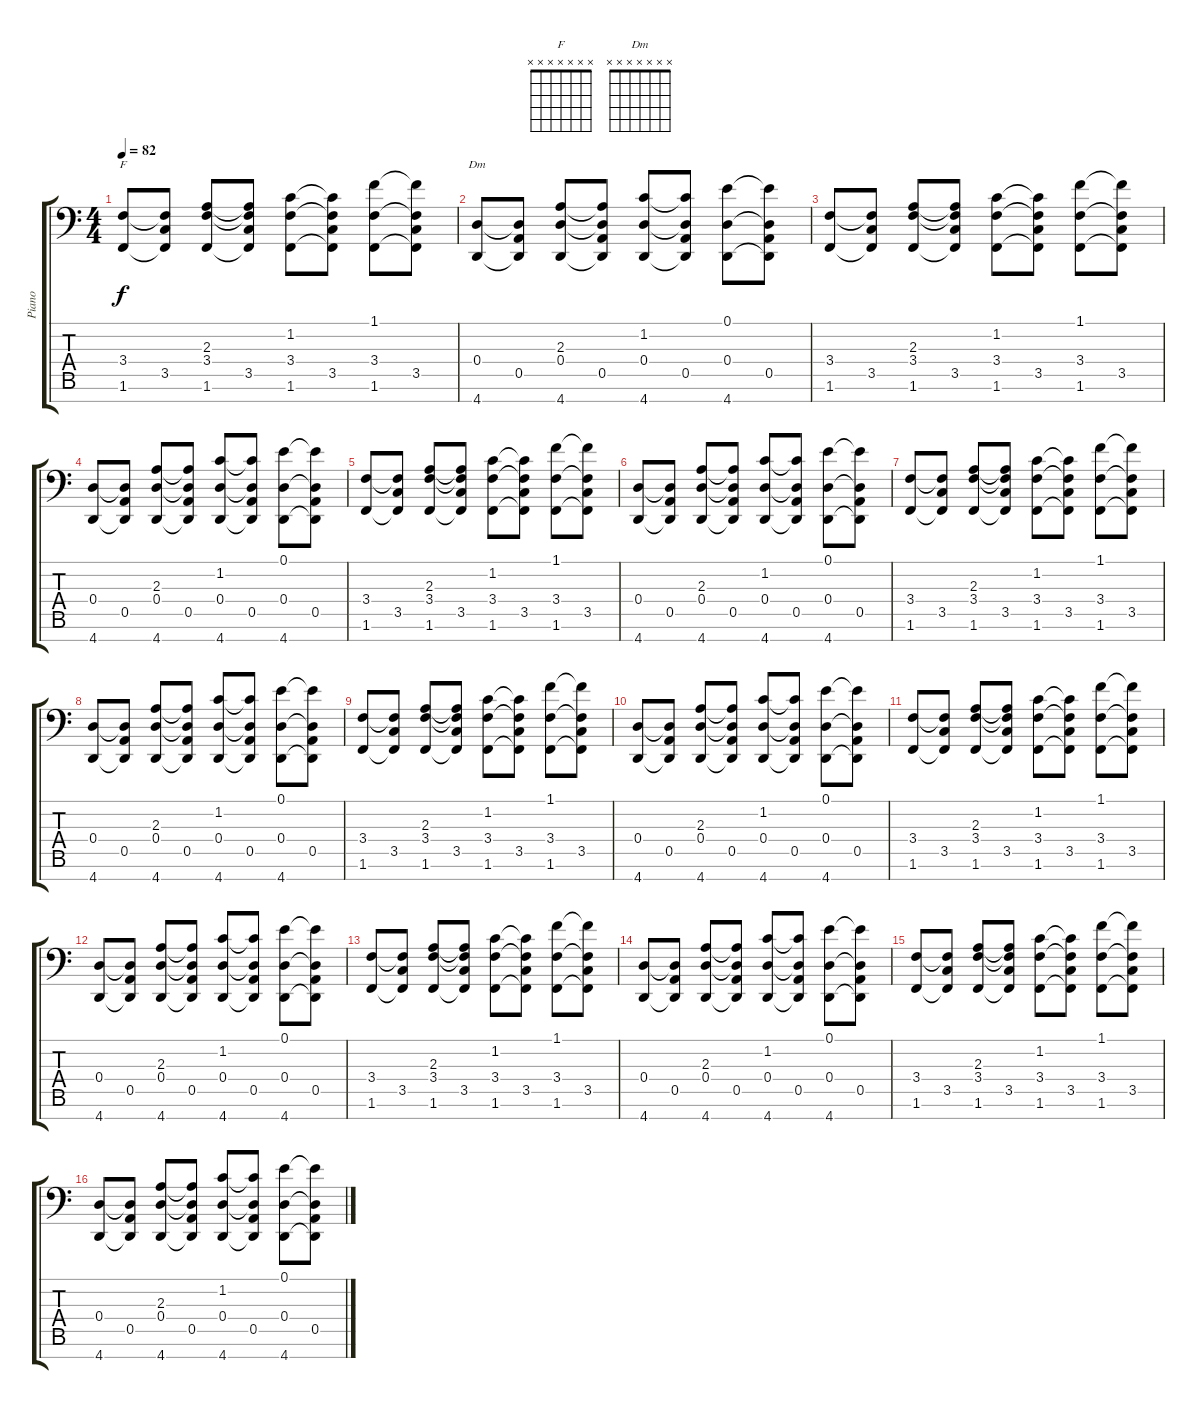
\track ("Piano" "Piano") {instrument acousticgrandpiano}
\staff {score tabs}
\tuning (E4 B3 G3 D3 A2 E2 Bb1) {hide}
\chord ("F" x x x x x x x) {firstfret 0}
\chord ("Dm" x x x x x x x) {firstfret 0}
\ts (4 4)
\tempo 82
\clef f4
\ks c
(3.4 1.6).8{ch "F" dy f} (3.4{t} 3.5 1.6{t}).8 (2.3 3.4 1.6).8 (2.3{t} 3.4{t} 3.5 1.6{t}).8 (1.2 3.4 1.6).8 (1.2{t} 3.4{t} 3.5 1.6{t}).8 (1.1 3.4 1.6).8 (1.1{t} 3.4{t} 3.5 1.6{t}).8 |
(0.4 4.7).8{ch "Dm"} (0.4{t} 0.5 4.7{t}).8 (2.3 0.4 4.7).8 (2.3{t} 0.4{t} 0.5 4.7{t}).8 (1.2 0.4 4.7).8 (1.2{t} 0.4{t} 0.5 4.7{t}).8 (0.1 0.4 4.7).8 (0.1{t} 0.4{t} 0.5 4.7{t}).8 |
(3.4 1.6).8 (3.4{t} 3.5 1.6{t}).8 (2.3 3.4 1.6).8 (2.3{t} 3.4{t} 3.5 1.6{t}).8 (1.2 3.4 1.6).8 (1.2{t} 3.4{t} 3.5 1.6{t}).8 (1.1 3.4 1.6).8 (1.1{t} 3.4{t} 3.5 1.6{t}).8 |
(0.4 4.7).8 (0.4{t} 0.5 4.7{t}).8 (2.3 0.4 4.7).8 (2.3{t} 0.4{t} 0.5 4.7{t}).8 (1.2 0.4 4.7).8 (1.2{t} 0.4{t} 0.5 4.7{t}).8 (0.1 0.4 4.7).8 (0.1{t} 0.4{t} 0.5 4.7{t}).8 |
(3.4 1.6).8 (3.4{t} 3.5 1.6{t}).8 (2.3 3.4 1.6).8 (2.3{t} 3.4{t} 3.5 1.6{t}).8 (1.2 3.4 1.6).8 (1.2{t} 3.4{t} 3.5 1.6{t}).8 (1.1 3.4 1.6).8 (1.1{t} 3.4{t} 3.5 1.6{t}).8 |
(0.4 4.7).8 (0.4{t} 0.5 4.7{t}).8 (2.3 0.4 4.7).8 (2.3{t} 0.4{t} 0.5 4.7{t}).8 (1.2 0.4 4.7).8 (1.2{t} 0.4{t} 0.5 4.7{t}).8 (0.1 0.4 4.7).8 (0.1{t} 0.4{t} 0.5 4.7{t}).8 |
(3.4 1.6).8 (3.4{t} 3.5 1.6{t}).8 (2.3 3.4 1.6).8 (2.3{t} 3.4{t} 3.5 1.6{t}).8 (1.2 3.4 1.6).8 (1.2{t} 3.4{t} 3.5 1.6{t}).8 (1.1 3.4 1.6).8 (1.1{t} 3.4{t} 3.5 1.6{t}).8 |
(0.4 4.7).8 (0.4{t} 0.5 4.7{t}).8 (2.3 0.4 4.7).8 (2.3{t} 0.4{t} 0.5 4.7{t}).8 (1.2 0.4 4.7).8 (1.2{t} 0.4{t} 0.5 4.7{t}).8 (0.1 0.4 4.7).8 (0.1{t} 0.4{t} 0.5 4.7{t}).8 |
(3.4 1.6).8 (3.4{t} 3.5 1.6{t}).8 (2.3 3.4 1.6).8 (2.3{t} 3.4{t} 3.5 1.6{t}).8 (1.2 3.4 1.6).8 (1.2{t} 3.4{t} 3.5 1.6{t}).8 (1.1 3.4 1.6).8 (1.1{t} 3.4{t} 3.5 1.6{t}).8 |
(0.4 4.7).8 (0.4{t} 0.5 4.7{t}).8 (2.3 0.4 4.7).8 (2.3{t} 0.4{t} 0.5 4.7{t}).8 (1.2 0.4 4.7).8 (1.2{t} 0.4{t} 0.5 4.7{t}).8 (0.1 0.4 4.7).8 (0.1{t} 0.4{t} 0.5 4.7{t}).8 |
(3.4 1.6).8 (3.4{t} 3.5 1.6{t}).8 (2.3 3.4 1.6).8 (2.3{t} 3.4{t} 3.5 1.6{t}).8 (1.2 3.4 1.6).8 (1.2{t} 3.4{t} 3.5 1.6{t}).8 (1.1 3.4 1.6).8 (1.1{t} 3.4{t} 3.5 1.6{t}).8 |
(0.4 4.7).8 (0.4{t} 0.5 4.7{t}).8 (2.3 0.4 4.7).8 (2.3{t} 0.4{t} 0.5 4.7{t}).8 (1.2 0.4 4.7).8 (1.2{t} 0.4{t} 0.5 4.7{t}).8 (0.1 0.4 4.7).8 (0.1{t} 0.4{t} 0.5 4.7{t}).8 |
(3.4 1.6).8 (3.4{t} 3.5 1.6{t}).8 (2.3 3.4 1.6).8 (2.3{t} 3.4{t} 3.5 1.6{t}).8 (1.2 3.4 1.6).8 (1.2{t} 3.4{t} 3.5 1.6{t}).8 (1.1 3.4 1.6).8 (1.1{t} 3.4{t} 3.5 1.6{t}).8 |
(0.4 4.7).8 (0.4{t} 0.5 4.7{t}).8 (2.3 0.4 4.7).8 (2.3{t} 0.4{t} 0.5 4.7{t}).8 (1.2 0.4 4.7).8 (1.2{t} 0.4{t} 0.5 4.7{t}).8 (0.1 0.4 4.7).8 (0.1{t} 0.4{t} 0.5 4.7{t}).8 |
(3.4 1.6).8 (3.4{t} 3.5 1.6{t}).8 (2.3 3.4 1.6).8 (2.3{t} 3.4{t} 3.5 1.6{t}).8 (1.2 3.4 1.6).8 (1.2{t} 3.4{t} 3.5 1.6{t}).8 (1.1 3.4 1.6).8 (1.1{t} 3.4{t} 3.5 1.6{t}).8 |
(0.4 4.7).8 (0.4{t} 0.5 4.7{t}).8 (2.3 0.4 4.7).8 (2.3{t} 0.4{t} 0.5 4.7{t}).8 (1.2 0.4 4.7).8 (1.2{t} 0.4{t} 0.5 4.7{t}).8 (0.1 0.4 4.7).8 (0.1{t} 0.4{t} 0.5 4.7{t}).8
